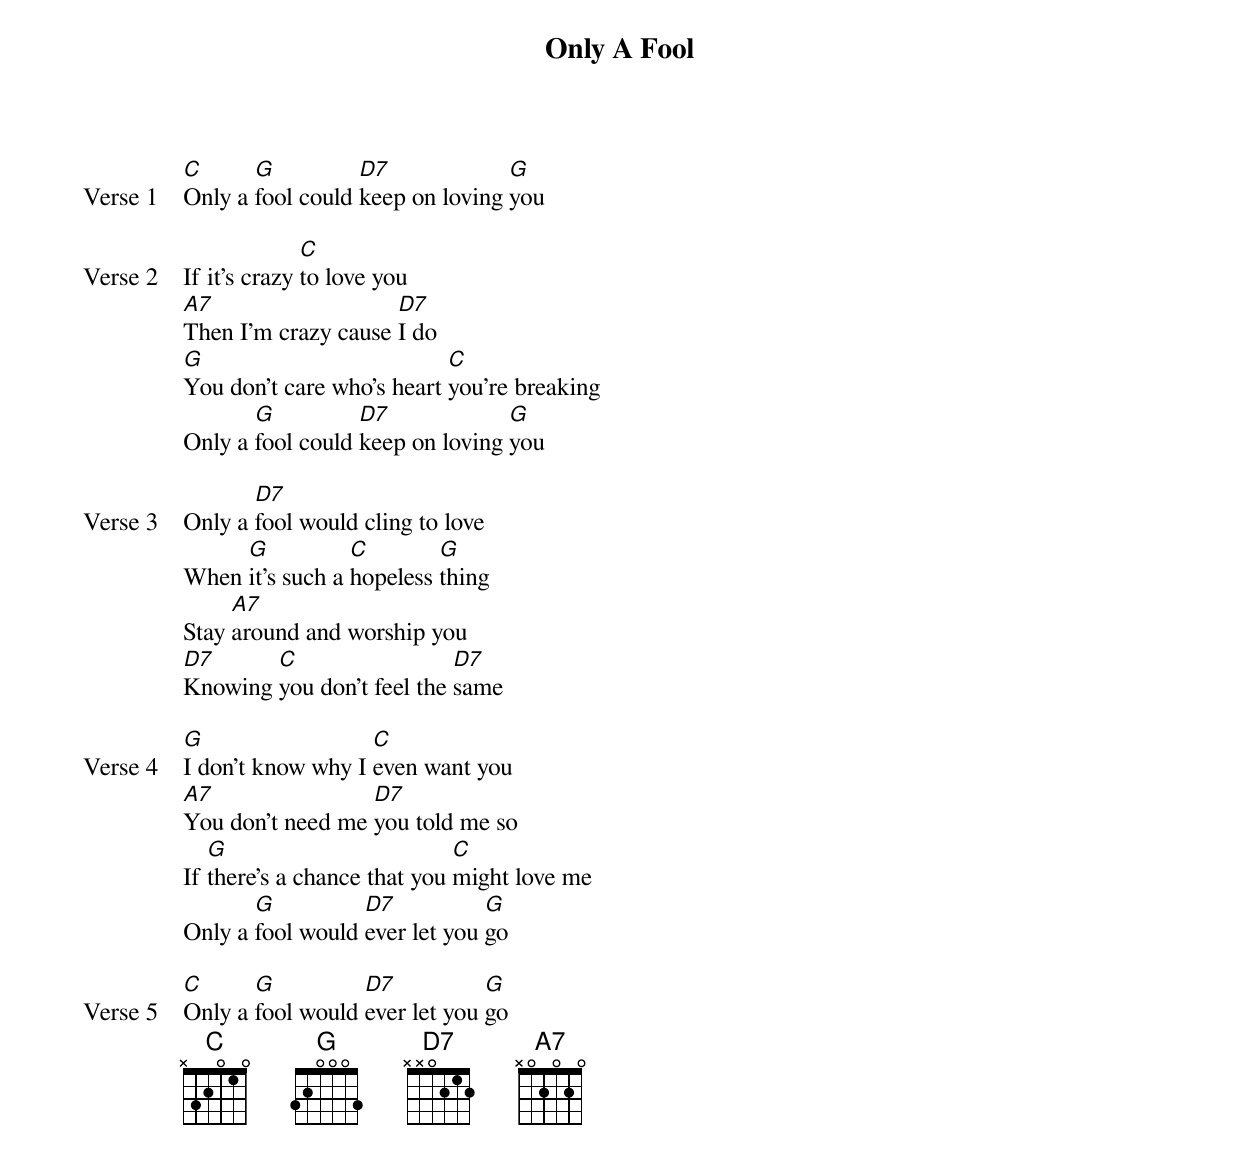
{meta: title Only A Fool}
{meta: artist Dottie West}
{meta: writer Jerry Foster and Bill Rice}

{start_of_verse: Verse 1}
[C]Only a [G]fool could [D7]keep on loving [G]you
{end_of_verse}

{start_of_verse: Verse 2}
If it's crazy [C]to love you
[A7]Then I'm crazy cause [D7]I do
[G]You don't care who's heart [C]you're breaking
Only a [G]fool could [D7]keep on loving [G]you
{end_of_verse}

{start_of_verse: Verse 3}
Only a [D7]fool would cling to love
When [G]it's such a [C]hopeless [G]thing
Stay [A7]around and worship you
[D7]Knowing [C]you don't feel the [D7]same
{end_of_verse}

{start_of_verse: Verse 4}
[G]I don't know why I [C]even want you
[A7]You don't need me [D7]you told me so
If [G]there's a chance that you [C]might love me
Only a [G]fool would [D7]ever let you [G]go
{end_of_verse}

{start_of_verse: Verse 5}
[C]Only a [G]fool would [D7]ever let you [G]go
{end_of_verse}
